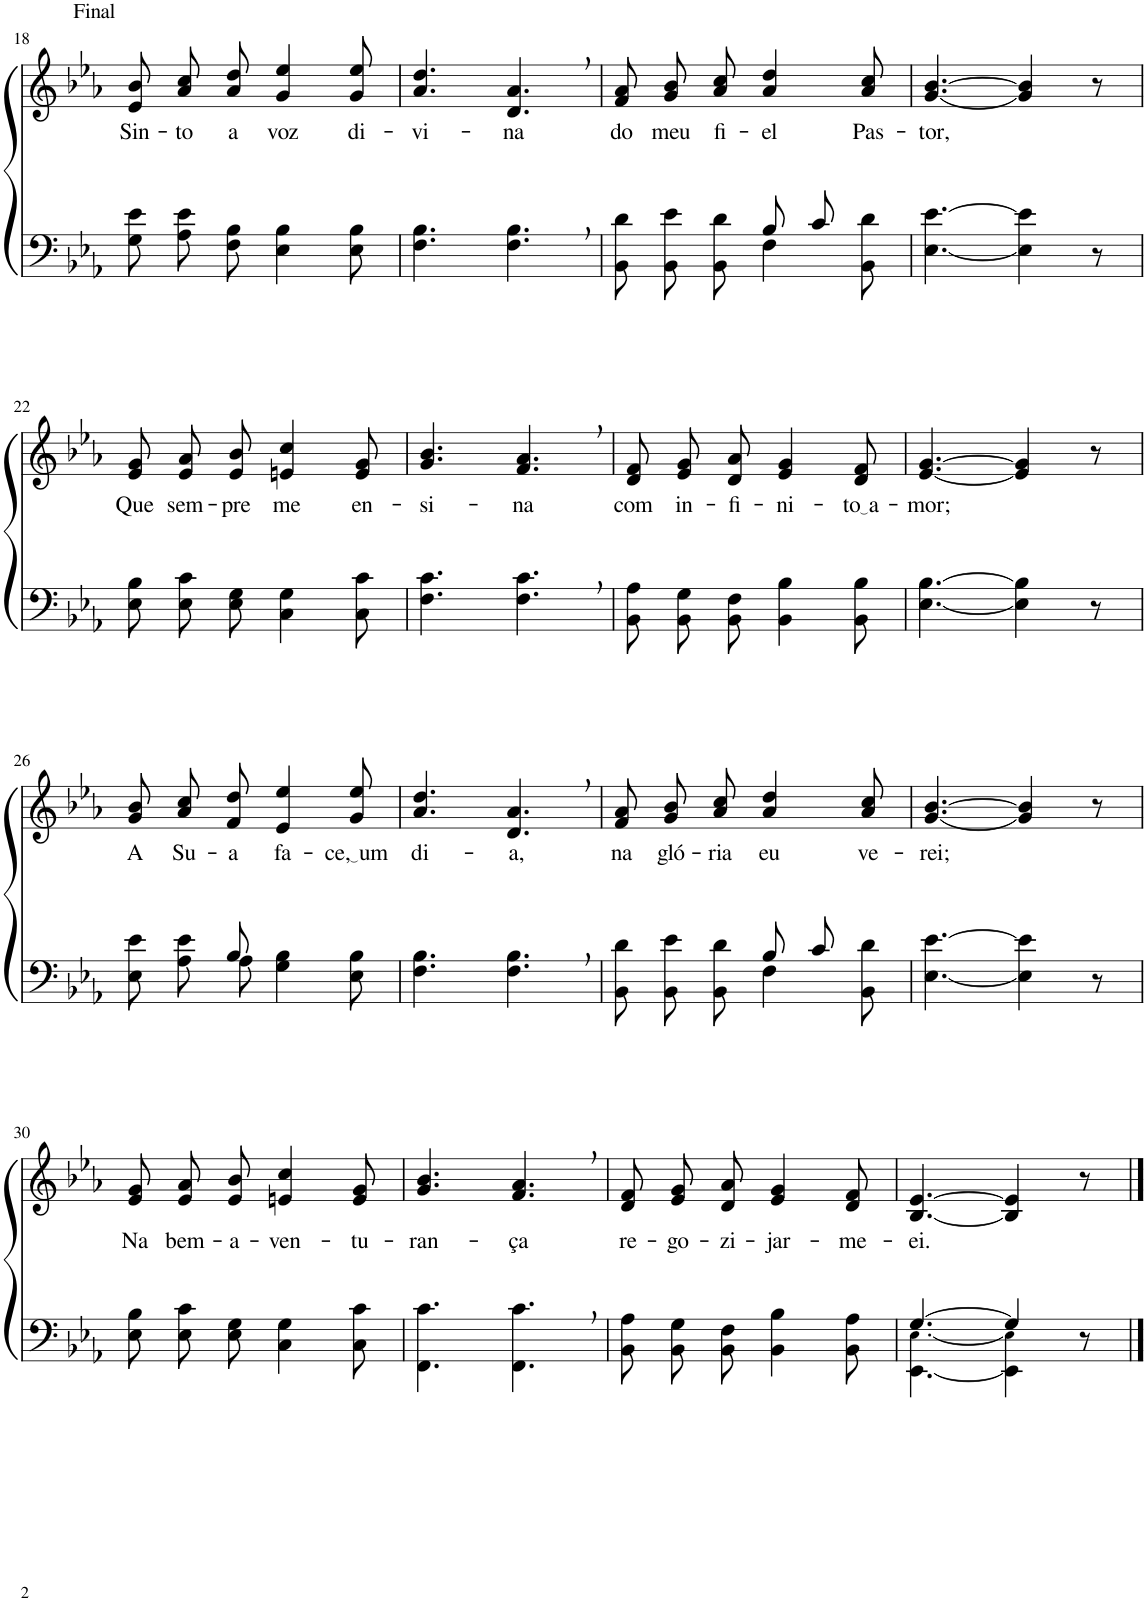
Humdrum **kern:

**kern	**kern	**text
*part2	*part1	*part1
*staff2	*staff1	*staff1
*I"Parte III e IV	*I"Parte I e II	*
!!LO:PB:g=z
*clefF4	*clefG2	*
*k[b-e-a-]	*k[b-e-a-]	*
*M6/8	*M6/8	*
=18	=18	=18
!	!LO:TX:a:t=Final	!
!	!	!LO:LY:b
8G\ 8e-\L	8e-/ 8b-/L	Sin-
!	!	!LO:LY:b
8A-\ 8e-\	8a-/ 8cc/	-to
!	!	!LO:LY:b
8F\ 8B-\J	8a-/ 8dd/J	a
!	!	!LO:LY:b
4E-\ 4B-\	4g/ 4ee-/	voz
!	!	!LO:LY:b
8E-\ 8B-\	8g/ 8ee-/	di-
=19	=19	=19
!	!	!LO:LY:b
4.F\ 4.B-\	4.a-/ 4.dd/	-vi-
!	!	!LO:LY:b
4.F\, 4.B-\,	4.d/, 4.a-/,	-na
=20	=20	=20
*^	*	*
!	!	!	!LO:LY:b
4.ryy	8BB-\ 8d\L	8f/ 8a-/L	do
!	!	!	!LO:LY:b
.	8BB-\ 8e-\	8g/ 8b-/	meu
!	!	!	!LO:LY:b
.	8BB-\ 8d\J	8a-/ 8cc/J	fi-
!	!	!	!LO:LY:b
8B-/L	4F\	4a-/ 4dd/	-el
8c/J	.	.	.
!	!	!	!LO:LY:b
8ryy	8BB-\ 8d\	8a-/ 8cc/	Pas-
=21	=21	=21	=21
!	!	!	!LO:LY:b
*v	*v	*	*
[4.E-\ [4.e-\	[4.g/ [4.b-/	-tor,
4E-\] 4e-\]	4g/] 4b-/]	.
8r	8r	.
!!LO:LB:g=z
=22	=22	=22
!	!	!LO:LY:b
8E-\ 8B-\L	8e-/ 8g/L	Que
!	!	!LO:LY:b
8E-\ 8c\	8e-/ 8a-/	sem-
!	!	!LO:LY:b
8E-\ 8G\J	8e-/ 8b-/J	-pre
!	!	!LO:LY:b
4C\ 4G\	4en/ 4cc/	me
!	!	!LO:LY:b
8C\ 8c\	8e/ 8g/	en-
=23	=23	=23
!	!	!LO:LY:b
4.F\ 4.c\	4.g/ 4.b-/	-si-
!	!	!LO:LY:b
4.F\, 4.c\,	4.f/, 4.a-/,	-na
=24	=24	=24
!	!	!LO:LY:b
8BB-\ 8A-\L	8d/ 8f/L	com
!	!	!LO:LY:b
8BB-\ 8G\	8e-/ 8g/	in-
!	!	!LO:LY:b
8BB-\ 8F\J	8d/ 8a-/J	-fi-
!	!	!LO:LY:b
4BB-\ 4B-\	4e-/ 4g/	-ni-
!	!	!LO:LY:b
8BB-\ 8B-\	8d/ 8f/	to a
=25	=25	=25
!	!	!LO:LY:b
[4.E-\ [4.B-\	[4.e-/ [4.g/	-mor;
4E-\] 4B-\]	4e-/] 4g/]	.
8r	8r	.
!!LO:LB:g=z
=26	=26	=26
*^	*	*
!	!	!	!LO:LY:b
4ryy	8E-\ 8e-\L	8g\ 8b-\L	A
!	!	!	!LO:LY:b
.	8A-\ 8e-\	8a-\ 8cc\	Su-
!	!	!	!LO:LY:b
8B-/	8A-\J	8f\ 8dd\J	-a
!	!	!	!LO:LY:b
4.ryy	4G\ 4B-\	4e-/ 4ee-/	fa-
!	!	!	!LO:LY:b
.	8E-\ 8B-\	8g/ 8ee-/	ce, um
=27	=27	=27	=27
!	!	!	!LO:LY:b
*v	*v	*	*
4.F\ 4.B-\	4.a-/ 4.dd/	di-
!	!	!LO:LY:b
4.F\, 4.B-\,	4.d/, 4.a-/,	-a,
=28	=28	=28
*^	*	*
!	!	!	!LO:LY:b
4.ryy	8BB-\ 8d\L	8f/ 8a-/L	na
!	!	!	!LO:LY:b
.	8BB-\ 8e-\	8g/ 8b-/	gló-
!	!	!	!LO:LY:b
.	8BB-\ 8d\J	8a-/ 8cc/J	-ria
!	!	!	!LO:LY:b
8B-/L	4F\	4a-/ 4dd/	eu
8c/J	.	.	.
!	!	!	!LO:LY:b
8ryy	8BB-\ 8d\	8a-/ 8cc/	ve-
=29	=29	=29	=29
!	!	!	!LO:LY:b
*v	*v	*	*
[4.E-\ [4.e-\	[4.g/ [4.b-/	-rei;
4E-\] 4e-\]	4g/] 4b-/]	.
8r	8r	.
!!LO:LB:g=z
=30	=30	=30
!	!	!LO:LY:b
8E-\ 8B-\L	8e-/ 8g/L	Na
!	!	!LO:LY:b
8E-\ 8c\	8e-/ 8a-/	bem-
!	!	!LO:LY:b
8E-\ 8G\J	8e-/ 8b-/J	-a-
!	!	!LO:LY:b
4C\ 4G\	4en/ 4cc/	-ven-
!	!	!LO:LY:b
8C\ 8c\	8e/ 8g/	-tu-
=31	=31	=31
!	!	!LO:LY:b
4.FF\ 4.c\	4.g/ 4.b-/	-ran-
!	!	!LO:LY:b
4.FF\, 4.c\,	4.f/, 4.a-/,	-ça
=32	=32	=32
!	!	!LO:LY:b
8BB-\ 8A-\L	8d/ 8f/L	re-
!	!	!LO:LY:b
8BB-\ 8G\	8e-/ 8g/	-go-
!	!	!LO:LY:b
8BB-\ 8F\J	8d/ 8a-/J	-zi-
!	!	!LO:LY:b
4BB-\ 4B-\	4e-/ 4g/	-jar-
!	!	!LO:LY:b
8BB-\ 8A-\	8d/ 8f/	-me-
=33	=33	=33
*^	*	*
!	!	!	!LO:LY:b
[4.G/	[4.EE-\ [4.E-!\	[4.B-/ [4.e-/	-ei.
4G/]	4EE-\] 4E-!\]	4B-/] 4e-/]	.
8r	8ryy	8r	.
*v	*v	*	*
==	==	==
*-	*-	*-
